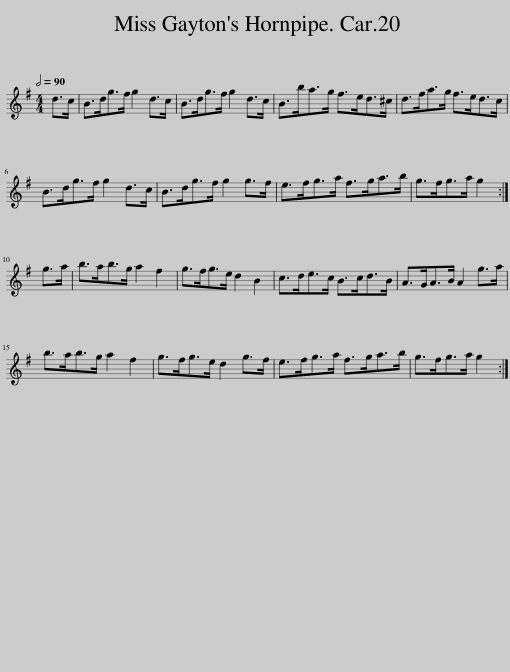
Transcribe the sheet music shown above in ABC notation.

X:1
L:1/8
Q:1/2=90
M:4/4
I:linebreak $
K:G
V:1 treble
V:1
 d>c | B>dg>f g2 d>c | B>dg>f g2 d>c | B>ba>g f>ed>^c | d>fa>g f>ed>c |$ %5
 B>dg>f g2 d>c | B>dg>f g2 g>f | e>fg>a f>ga>b | g>fg>a g2 :|$ g>a | %10
 b>ab>g a2 f2 | g>fg>e d2 B2 | c>de>c B>cd>B | A>GA>B A2 g>a |$ b>ab>g a2 f2 | %15
 g>fg>e d2 g>f | e>fg>a f>ga>b | g>fg>a g2 :| %18
